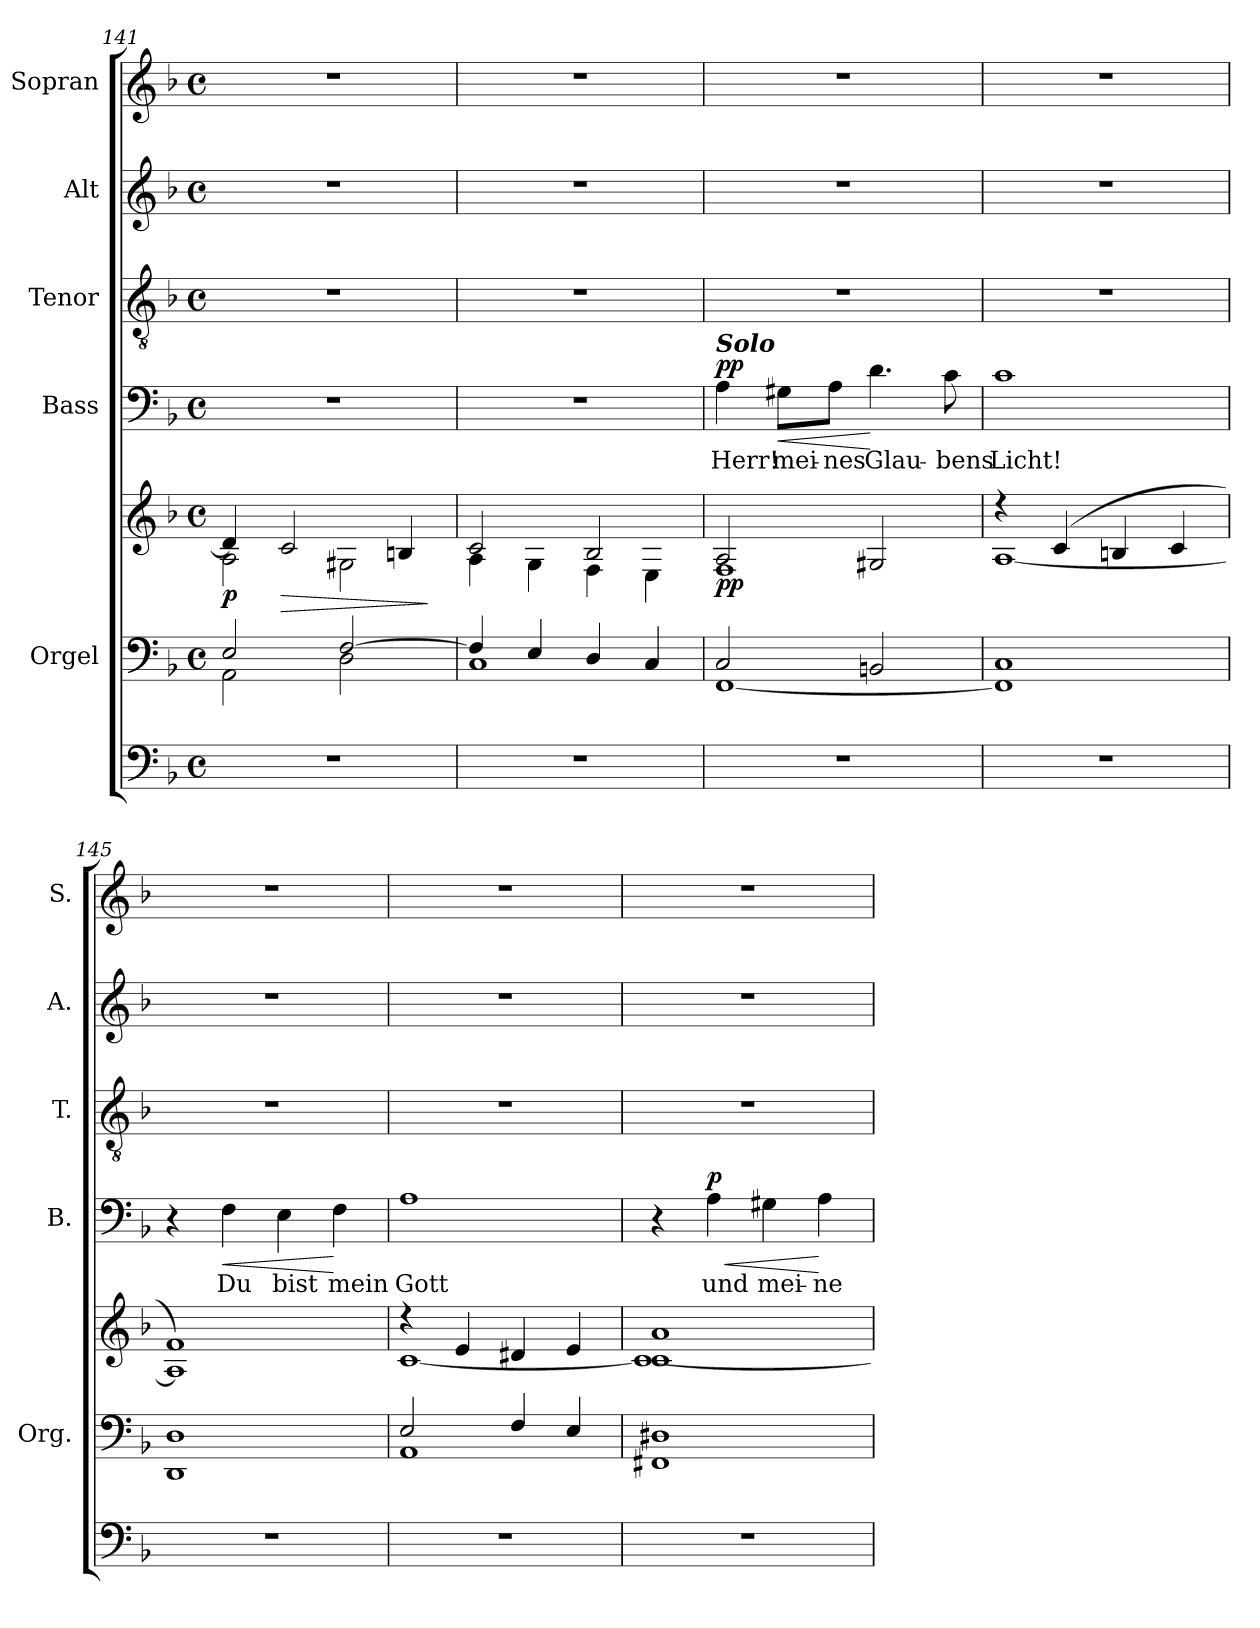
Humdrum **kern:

**kern	**kern	**kern	**dynam	**kern	**text	**dynam	**kern	**kern	**kern
*part6	*part5	*part5	*part5	*part4	*part4	*part4	*part3	*part2	*part1
*staff7	*staff6	*staff5	*staff5/6	*staff4	*staff4	*staff4	*staff3	*staff2	*staff1
*	*I"Orgel	*	*	*I"Bass	*	*	*I"Tenor	*I"Alt	*I"Sopran
*	*I'Org.	*	*	*I'B.	*	*	*I'T.	*I'A.	*I'S.
*clefF4	*clefF4	*clefG2	*	*clefF4	*	*	*clefGv2	*clefG2	*clefG2
*k[b-]	*k[b-]	*k[b-]	*	*k[b-]	*	*	*k[b-]	*k[b-]	*k[b-]
*F:	*F:	*F:	*	*F:	*	*	*F:	*F:	*F:
*M4/4	*M4/4	*M4/4	*	*M4/4	*	*	*M4/4	*M4/4	*M4/4
*met(c)	*met(c)	*met(c)	*	*met(c)	*	*	*met(c)	*met(c)	*met(c)
=141	=141	=141	=141	=141	=141	=141	=141	=141	=141
*	*^	*^	*	*	*	*	*	*	*
!	!	!	!	!	!LO:DY:b	!	!	!	!	!	!
1r	2E/	2AA\	4d/]	2A\	p	1r	.	.	1r	1r	1r
!	!	!	!	!	!LO:HP:b	!	!	!	!	!	!
.	.	.	2c/	.	>	.	.	.	.	.	.
.	[>2F/	2D\	.	2G#X\	.	.	.	.	.	.	.
.	.	.	4Bn/	.	.	.	.	.	.	.	.
*	*v	*v	*	*	*	*	*	*	*	*	*
*	*	*v	*v	*	*	*	*	*	*	*
.	.	.	]	.	.	.	.	.	.
=142	=142	=142	=142	=142	=142	=142	=142	=142	=142
*	*^	*^	*	*	*	*	*	*	*
1r	4F/]	1C	2c/	4A\	.	1r	.	.	1r	1r	1r
.	4E/	.	.	4G\	.	.	.	.	.	.	.
.	4D/	.	2B-/	4F\	.	.	.	.	.	.	.
.	4C/	.	.	4E\	.	.	.	.	.	.	.
=143	=143	=143	=143	=143	=143	=143	=143	=143	=143	=143	=143
!	!	!	!	!	!	!LO:TX:a:Bi:t=Solo	!	!	!	!	!
!	!	!	!	!	!LO:DY:b	!	!LO:LY:b	!LO:DY:a	!	!	!
1r	2C/	[<1FF	2A/	1F	pp	4A\	Herr!	pp	1r	1r	1r
!	!	!	!	!	!	!	!LO:LY:b	!LO:HP:b	!	!	!
.	.	.	.	.	.	8G#X\L	mei-	<	.	.	.
!	!	!	!	!	!	!	!LO:LY:b	!	!	!	!
.	.	.	.	.	.	8A\J	-nes	.	.	.	.
!	!	!	!	!	!	!	!LO:LY:b	!	!	!	!
.	2BBn/	.	2G#X/	.	.	4.d\	Glau-	[	.	.	.
!	!	!	!	!	!	!	!LO:LY:b	!	!	!	!
.	.	.	.	.	.	8c\	-bens	.	.	.	.
=144	=144	=144	=144	=144	=144	=144	=144	=144	=144	=144	=144
!	!	!	!	!	!	!	!LO:LY:b	!	!	!	!
1r	1C	1FF]	4r	[<1A	.	1c	Licht!	.	1r	1r	1r
.	.	.	(4c/	.	.	.	.	.	.	.	.
.	.	.	4Bn/	.	.	.	.	.	.	.	.
.	.	.	4c/	.	.	.	.	.	.	.	.
!!LO:PB:g=z
=145	=145	=145	=145	=145	=145	=145	=145	=145	=145	=145	=145
1r	1D	1DD	1f)	1A]	.	4r	.	.	1r	1r	1r
!	!	!	!	!	!	!	!LO:LY:b	!LO:HP:b	!	!	!
.	.	.	.	.	.	4F\	Du	<	.	.	.
!	!	!	!	!	!	!	!LO:LY:b	!	!	!	!
.	.	.	.	.	.	4E\	bist	.	.	.	.
!	!	!	!	!	!	!	!LO:LY:b	!	!	!	!
.	.	.	.	.	.	4F\	mein	[	.	.	.
=146	=146	=146	=146	=146	=146	=146	=146	=146	=146	=146	=146
!	!	!	!	!	!	!	!LO:LY:b	!	!	!	!
1r	2E/	1AA	4r	[<1c	.	1A	Gott	.	1r	1r	1r
.	.	.	4e/	.	.	.	.	.	.	.	.
.	4F/	.	4d#X/	.	.	.	.	.	.	.	.
.	4E/	.	4e/	.	.	.	.	.	.	.	.
=147	=147	=147	=147	=147	=147	=147	=147	=147	=147	=147	=147
1r	1D#X	1FF#X	1c 1a	1c_	.	4r	.	.	1r	1r	1r
!	!	!	!	!	!	!	!LO:LY:b	!LO:HP:b	!	!	!
!	!	!	!	!	!	!	!	!LO:DY:n=1:a	!	!	!
.	.	.	.	.	.	4A\	und	< p	.	.	.
!	!	!	!	!	!	!	!LO:LY:b	!	!	!	!
.	.	.	.	.	.	4G#X\	mei-	.	.	.	.
!	!	!	!	!	!	!	!LO:LY:b	!	!	!	!
.	.	.	.	.	.	4A\	-ne	[	.	.	.
*	*v	*v	*	*	*	*	*	*	*	*	*
*	*	*v	*v	*	*	*	*	*	*	*
=	=	=	=	=	=	=	=	=	=
*-	*-	*-	*-	*-	*-	*-	*-	*-	*-
